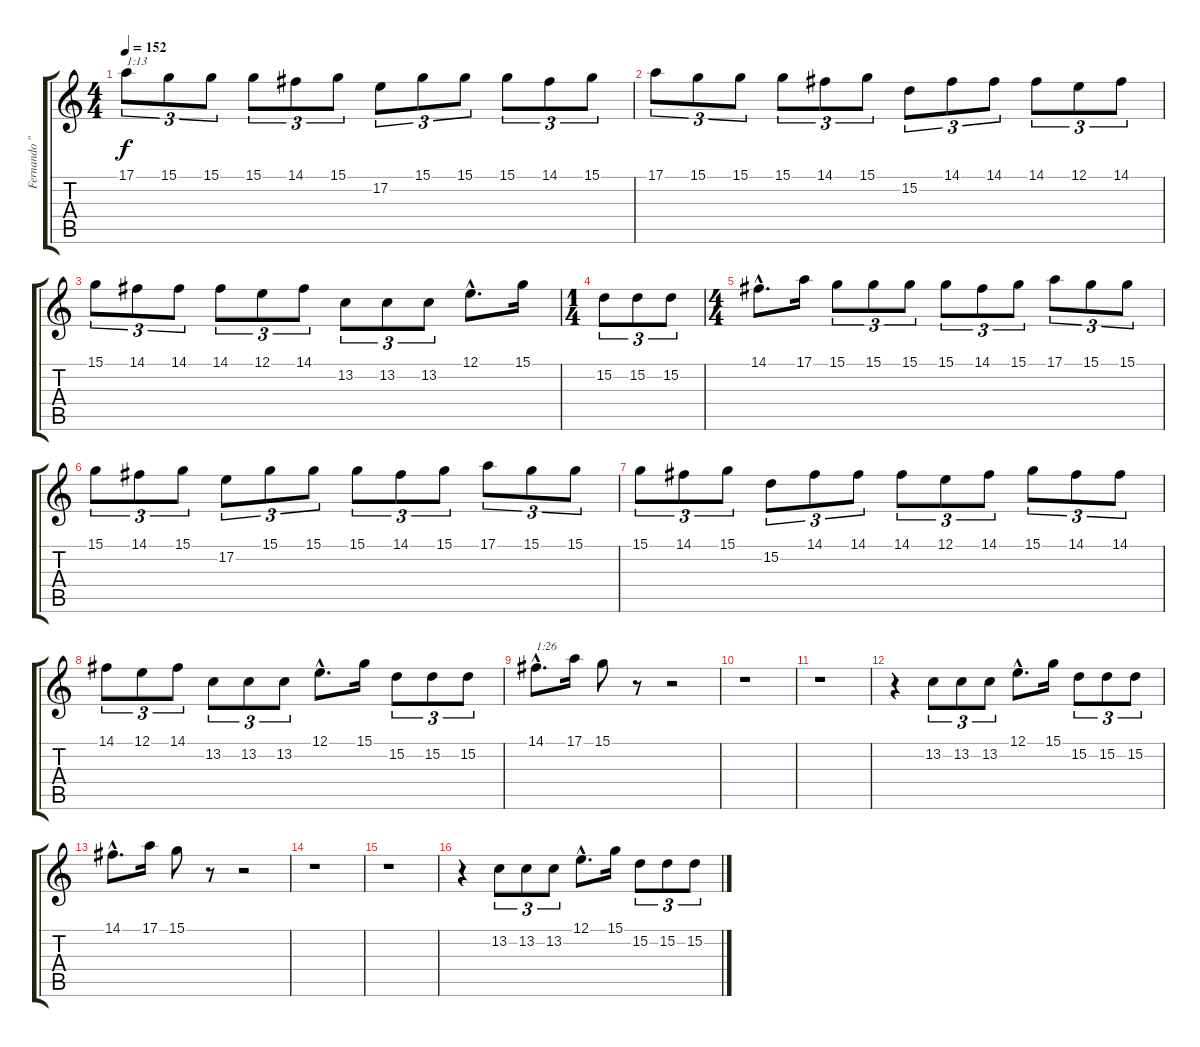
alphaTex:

\track ("Fernando \"Kuma\" Lagos" "Fernando \"") {instrument violin}
\staff {score tabs}
\tuning (E4 B3 G3 D3 A2 E2) {hide}
\ts (4 4)
\tempo 152
\clef g2
\ks c
17.1.8{tu (3 2) txt "1:13" dy f} 15.1.8{tu (3 2)} 15.1.8{tu (3 2)} 15.1.8{tu (3 2)} 14.1.8{tu (3 2)} 15.1.8{tu (3 2)} 17.2.8{tu (3 2)} 15.1.8{tu (3 2)} 15.1.8{tu (3 2)} 15.1.8{tu (3 2)} 14.1.8{tu (3 2)} 15.1.8{tu (3 2)} |
17.1.8{tu (3 2)} 15.1.8{tu (3 2)} 15.1.8{tu (3 2)} 15.1.8{tu (3 2)} 14.1.8{tu (3 2)} 15.1.8{tu (3 2)} 15.2.8{tu (3 2)} 14.1.8{tu (3 2)} 14.1.8{tu (3 2)} 14.1.8{tu (3 2)} 12.1.8{tu (3 2)} 14.1.8{tu (3 2)} |
15.1.8{tu (3 2)} 14.1.8{tu (3 2)} 14.1.8{tu (3 2)} 14.1.8{tu (3 2)} 12.1.8{tu (3 2)} 14.1.8{tu (3 2)} 13.2.8{tu (3 2)} 13.2.8{tu (3 2)} 13.2.8{tu (3 2)} 12.1{hac}.8{d} 15.1.16 |
\ts (1 4)
15.2.8{tu (3 2)} 15.2.8{tu (3 2)} 15.2.8{tu (3 2)} |
\ts (4 4)
14.1{hac}.8{d} 17.1.16 15.1.8{tu (3 2)} 15.1.8{tu (3 2)} 15.1.8{tu (3 2)} 15.1.8{tu (3 2)} 14.1.8{tu (3 2)} 15.1.8{tu (3 2)} 17.1.8{tu (3 2)} 15.1.8{tu (3 2)} 15.1.8{tu (3 2)} |
15.1.8{tu (3 2)} 14.1.8{tu (3 2)} 15.1.8{tu (3 2)} 17.2.8{tu (3 2)} 15.1.8{tu (3 2)} 15.1.8{tu (3 2)} 15.1.8{tu (3 2)} 14.1.8{tu (3 2)} 15.1.8{tu (3 2)} 17.1.8{tu (3 2)} 15.1.8{tu (3 2)} 15.1.8{tu (3 2)} |
15.1.8{tu (3 2)} 14.1.8{tu (3 2)} 15.1.8{tu (3 2)} 15.2.8{tu (3 2)} 14.1.8{tu (3 2)} 14.1.8{tu (3 2)} 14.1.8{tu (3 2)} 12.1.8{tu (3 2)} 14.1.8{tu (3 2)} 15.1.8{tu (3 2)} 14.1.8{tu (3 2)} 14.1.8{tu (3 2)} |
14.1.8{tu (3 2)} 12.1.8{tu (3 2)} 14.1.8{tu (3 2)} 13.2.8{tu (3 2)} 13.2.8{tu (3 2)} 13.2.8{tu (3 2)} 12.1{hac}.8{d} 15.1.16 15.2.8{tu (3 2)} 15.2.8{tu (3 2)} 15.2.8{tu (3 2)} |
14.1{hac}.8{d txt "1:26"} 17.1.16 15.1.8 r.8 r.2 |
r.1 |
r.1 |
r.4 13.2.8{tu (3 2)} 13.2.8{tu (3 2)} 13.2.8{tu (3 2)} 12.1{hac}.8{d} 15.1.16 15.2.8{tu (3 2)} 15.2.8{tu (3 2)} 15.2.8{tu (3 2)} |
14.1{hac}.8{d} 17.1.16 15.1.8 r.8 r.2 |
r.1 |
r.1 |
r.4 13.2.8{tu (3 2)} 13.2.8{tu (3 2)} 13.2.8{tu (3 2)} 12.1{hac}.8{d} 15.1.16 15.2.8{tu (3 2)} 15.2.8{tu (3 2)} 15.2.8{tu (3 2)}
